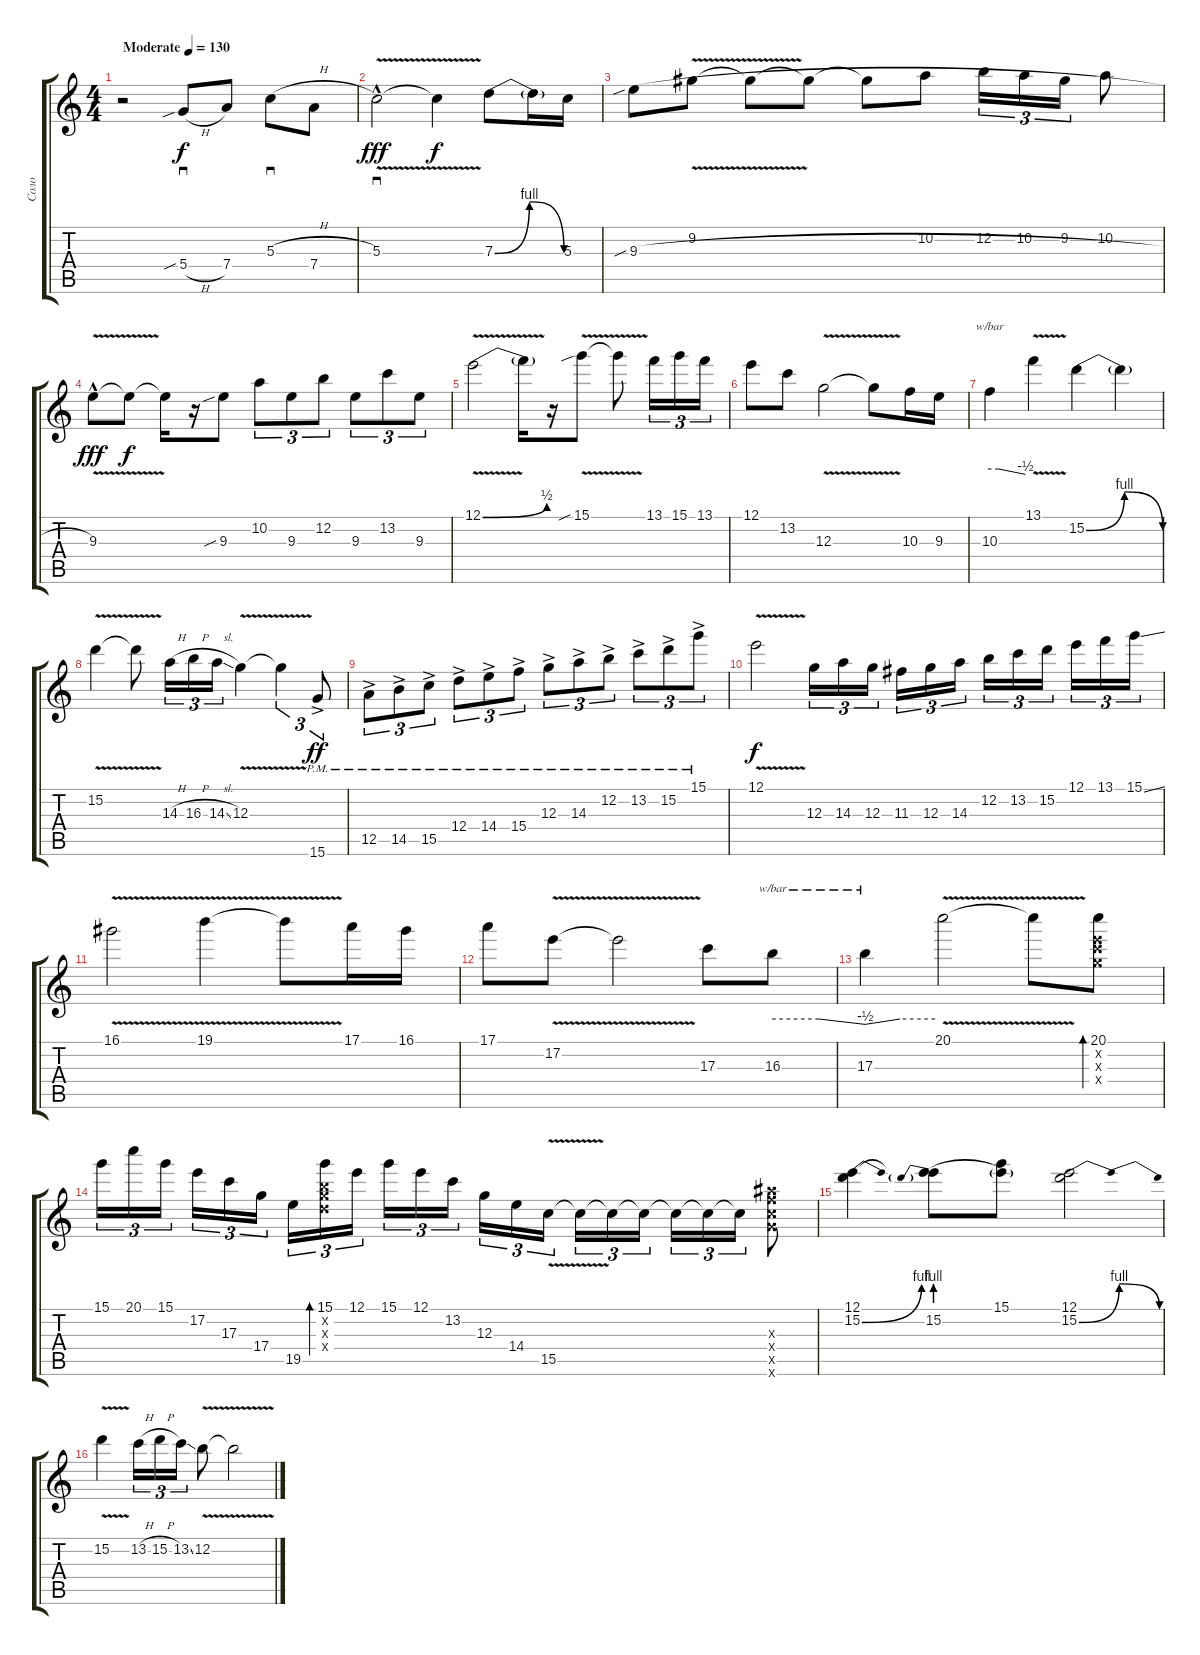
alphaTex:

\track ("Соло" "Соло") {instrument overdrivenguitar}
\staff {score tabs}
\tuning (E4 B3 G3 D3 A2 E2) {hide}
\ts (4 4)
\tempo (130 "Moderate")
\clef g2
\ks c
r.2{dy f instrument overdrivenguitar} 5.4{sib h}.8{sd} 7.4.8 5.3{h}.8{sd} 7.4.8 |
5.3{v hac}.2{sd dy fff} 5.3{t}.4{dy f} 7.3{be (bendrelease 0 0 15 4 30 4 60 0)}.8 7.3{t}.16 5.3.16 |
9.3{sib h}.8 9.2{v}.8 9.2{t}.8 9.2{t}.8 9.2{t}.8 10.2.8 12.2.16{tu (3 2)} 10.2.16{tu (3 2)} 9.2.16{tu (3 2)} 10.2.8 |
9.3{v hac}.8{dy fff} 9.3{t}.8{dy f} 9.3{t}.16 r.16 9.3{sib}.8 10.2.8{tu (3 2)} 9.3.8{tu (3 2)} 12.2.8{tu (3 2)} 9.3.8{tu (3 2)} 13.2.8{tu (3 2)} 9.3.8{tu (3 2)} |
12.1{be (bend 0 0 60 2) v}.2 12.1{t}.16 r.16 15.1{v sib}.8 15.1{t}.8 13.1.16{tu (3 2)} 15.1.16{tu (3 2)} 13.1.16{tu (3 2)} |
12.1.8 13.2.8 12.3{v}.2 12.3{t}.8 10.3.16 9.3.16 |
10.3.4{tbe (custom default 0 0 15 0 60 -2)} 13.1{v}.4 15.2{be (bendrelease 0 0 15 4 45 4 60 0)}.4 15.2{t}.4 |
15.2{v}.4 15.2{t}.8 14.3{h}.16{tu (3 2)} 16.3{h}.16{tu (3 2)} 14.3{sl}.16{tu (3 2)} 12.3{v}.4 12.3{t}.4{tu (3 2)} 15.6{ac pm}.8{tu (3 2) dy ff} |
12.5{ac pm}.8{tu (3 2)} 14.5{ac pm}.8{tu (3 2)} 15.5{ac pm}.8{tu (3 2)} 12.4{ac pm}.8{tu (3 2)} 14.4{ac pm}.8{tu (3 2)} 15.4{ac pm}.8{tu (3 2)} 12.3{ac pm}.8{tu (3 2)} 14.3{ac pm}.8{tu (3 2)} 12.2{ac pm}.8{tu (3 2)} 13.2{ac pm}.8{tu (3 2)} 15.2{ac pm}.8{tu (3 2)} 15.1{ac pm}.8{tu (3 2)} |
12.1{v}.2{dy f} 12.3.16{tu (3 2)} 14.3.16{tu (3 2)} 12.3.16{tu (3 2) beam splitsecondary} 11.3.16{tu (3 2)} 12.3.16{tu (3 2)} 14.3.16{tu (3 2)} 12.2.16{tu (3 2)} 13.2.16{tu (3 2)} 15.2.16{tu (3 2) beam splitsecondary} 12.1.16{tu (3 2)} 13.1.16{tu (3 2)} 15.1{ss}.16{tu (3 2)} |
16.1{v}.2 19.1{v}.4 19.1{t}.8 17.1.16 16.1.16 |
17.1.8 17.2{v}.8 17.2{t}.2 17.3.8 16.3.8{tbe (custom default 0 0 30 0 60 -2)} |
17.3.4{tbe (custom default 0 -2 30 0 60 0)} 20.1{v}.2 20.1{t}.8 (20.1 17.2{x} 17.3{x} 17.4{x}).8{bd 60} |
15.1.16{tu (3 2)} 20.1.16{tu (3 2)} 15.1.16{tu (3 2) beam splitsecondary} 17.2.16{tu (3 2)} 17.3.16{tu (3 2)} 17.4.16{tu (3 2)} 19.5.16{tu (3 2)} (15.1 12.2{x} 12.3{x} 12.4{x}).16{tu (3 2) bd 60} 12.1.16{tu (3 2) beam splitsecondary} 15.1.16{tu (3 2)} 12.1.16{tu (3 2)} 13.2.16{tu (3 2)} 12.3.16{tu (3 2)} 14.4.16{tu (3 2)} 15.5{v}.16{tu (3 2) beam splitsecondary} 15.5{t}.16{tu (3 2)} 15.5{t}.16{tu (3 2)} 15.5{t}.16{tu (3 2)} 15.5{t}.16{tu (3 2)} 15.5{t}.16{tu (3 2)} 15.5{t}.16{tu (3 2)} (15.3{x} 15.4{x} 15.5{x} 15.6{x}).8 |
(12.1 15.2{be (bend 0 0 60 4)}).4 (12.1{t} 15.2{be (prebend 0 4 60 4)}).8 (15.1 15.2{t}).8 (12.1 15.2{be (bendrelease 0 0 15 4 30 4 60 0)}).2 |
15.2{v}.4 13.2{h}.16{tu (3 2)} 15.2{h}.16{tu (3 2)} 13.2{ss}.16{tu (3 2)} 12.2{v}.8 12.2{t}.2
